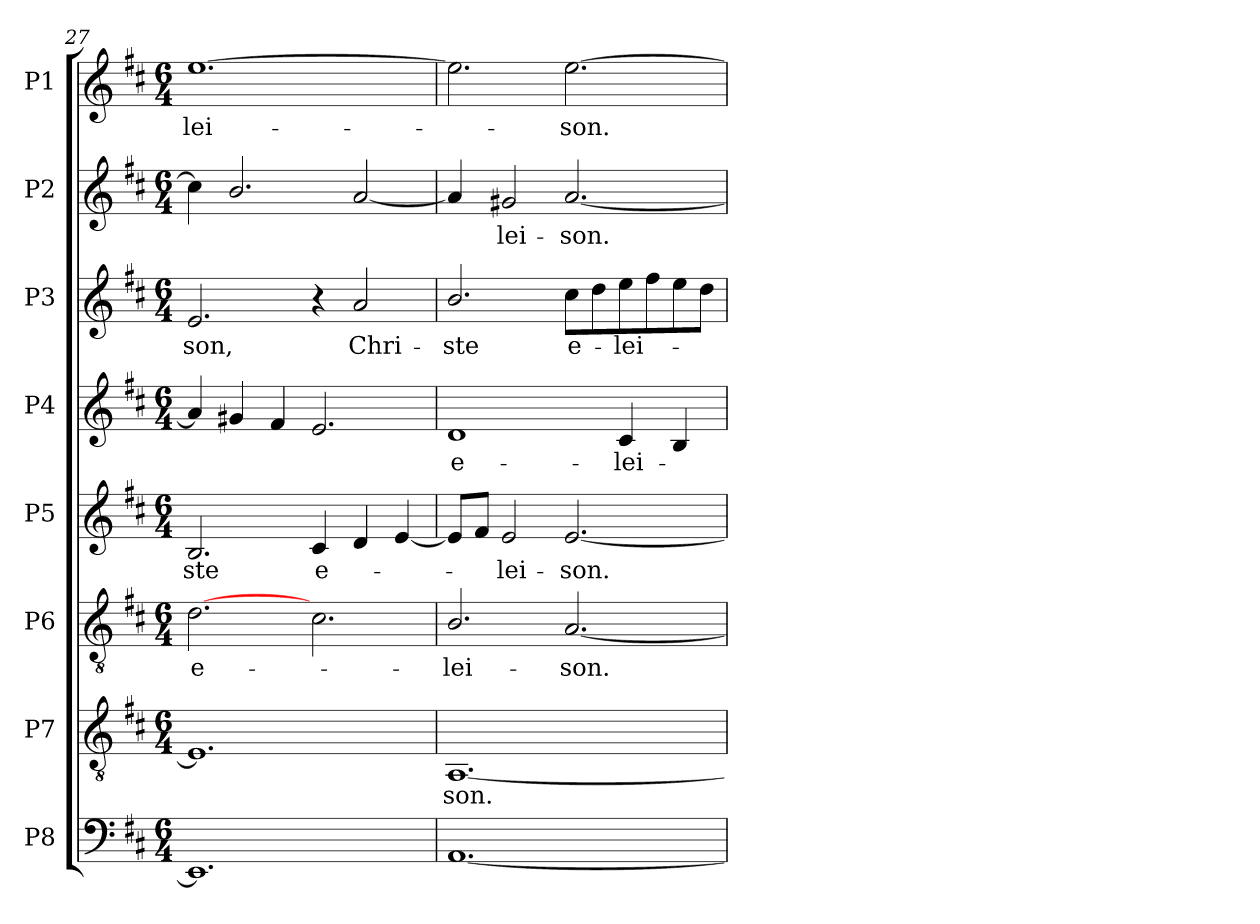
**kern	**kern	**text	**kern	**text	**kern	**text	**kern	**text	**kern	**text	**kern	**text	**kern	**text
*part8	*part7	*part7	*part6	*part6	*part5	*part5	*part4	*part4	*part3	*part3	*part2	*part2	*part1	*part1
*staff8	*staff7	*staff7	*staff6	*staff6	*staff5	*staff5	*staff4	*staff4	*staff3	*staff3	*staff2	*staff2	*staff1	*staff1
*I"P8	*I"P7	*	*I"P6	*	*I"P5	*	*I"P4	*	*I"P3	*	*I"P2	*	*I"P1	*
!!LO:PB:g=z
*clefF4	*clefGv2	*	*clefGv2	*	*clefG2	*	*clefG2	*	*clefG2	*	*clefG2	*	*clefG2	*
*	*ITrd7c12	*	*ITrd7c12	*	*	*	*	*	*	*	*	*	*	*
*k[f#c#]	*k[f#c#]	*	*k[f#c#]	*	*k[f#c#]	*	*k[f#c#]	*	*k[f#c#]	*	*k[f#c#]	*	*k[f#c#]	*
*D:	*D:	*	*D:	*	*D:	*	*D:	*	*D:	*	*D:	*	*D:	*
*M6/4	*M6/4	*	*M6/4	*	*M6/4	*	*M6/4	*	*M6/4	*	*M6/4	*	*M6/4	*
=27	=27	=27	=27	=27	=27	=27	=27	=27	=27	=27	=27	=27	=27	=27
!	!	!	!	!LO:LY:b:color=#000000	!	!	!	!	!	!	!	!	!	!
!	!	!	!	!	!	!LO:LY:b:color=#000000	!	!	!	!	!	!	!	!
!	!	!	!	!	!	!	!	!	!	!LO:LY:b:color=#000000	!	!	!	!
!	!	!	!	!	!	!	!	!	!	!	!	!	!	!LO:LY:b:color=#000000
1.EEi]	1.EEi]	.	[2.Di\	e-	2.Bi/	-ste	4ai/]	.	2.ei/	-son,	4cc#i\]	.	[1.eei	-lei-
.	.	.	.	.	.	.	4g#Xi/	.	.	.	2.bi/	.	.	.
.	.	.	.	.	.	.	4f#i/	.	.	.	.	.	.	.
!	!	!	!	!	!	!LO:LY:b:color=#000000	!	!	!	!	!	!	!	!
.	.	.	2.C#i\	.	4c#i/	e-	2.ei/	.	4r	.	.	.	.	.
!	!	!	!	!	!	!	!	!	!	!LO:LY:b:color=#000000	!	!	!	!
.	.	.	.	.	4di/	.	.	.	2ai/	Chri-	[2ai/	.	.	.
.	.	.	.	.	[4ei/	.	.	.	.	.	.	.	.	.
=28	=28	=28	=28	=28	=28	=28	=28	=28	=28	=28	=28	=28	=28	=28
!	!	!LO:LY:b:color=#000000	!	!	!	!	!	!	!	!	!	!	!	!
!	!	!	!	!LO:LY:b:color=#000000	!	!	!	!	!	!	!	!	!	!
!	!	!	!	!	!	!	!	!LO:LY:b:color=#000000	!	!	!	!	!	!
!	!	!	!	!	!	!	!	!	!	!LO:LY:b:color=#000000	!	!	!	!
[1.AAi	[1.AAAi	-son.	2.BBi/	-lei-	8ei/L]	.	1di	e-	2.bi/	-ste	4ai/]	.	2.eei\]	.
.	.	.	.	.	8f#i/J	.	.	.	.	.	.	.	.	.
!	!	!	!	!	!	!LO:LY:b:color=#000000	!	!	!	!	!	!	!	!
!	!	!	!	!	!	!	!	!	!	!	!	!LO:LY:b:color=#000000	!	!
.	.	.	.	.	2ei/	-lei-	.	.	.	.	2g#Xi/	-lei-	.	.
!	!	!	!	!LO:LY:b:color=#000000	!	!	!	!	!	!	!	!	!	!
!	!	!	!	!	!	!LO:LY:b:color=#000000	!	!	!	!	!	!	!	!
!	!	!	!	!	!	!	!	!	!	!LO:LY:b:color=#000000	!	!	!	!
!	!	!	!	!	!	!	!	!	!	!	!	!LO:LY:b:color=#000000	!	!
!	!	!	!	!	!	!	!	!	!	!	!	!	!	!LO:LY:b:color=#000000
.	.	.	[2.AAi/	-son.	[2.ei/	-son.	.	.	8cc#i\L	e-	[2.ai/	-son.	[2.eei\	-son.
.	.	.	.	.	.	.	.	.	8ddi\	.	.	.	.	.
!	!	!	!	!	!	!	!	!LO:LY:b:color=#000000	!	!	!	!	!	!
!	!	!	!	!	!	!	!	!	!	!LO:LY:b:color=#000000	!	!	!	!
.	.	.	.	.	.	.	4c#i/	-lei-	8eei\	-lei-	.	.	.	.
.	.	.	.	.	.	.	.	.	8ff#i\	.	.	.	.	.
.	.	.	.	.	.	.	4Bi/	.	8eei\	.	.	.	.	.
.	.	.	.	.	.	.	.	.	8ddi\J	.	.	.	.	.
=	=	=	=	=	=	=	=	=	=	=	=	=	=	=
*-	*-	*-	*-	*-	*-	*-	*-	*-	*-	*-	*-	*-	*-	*-
